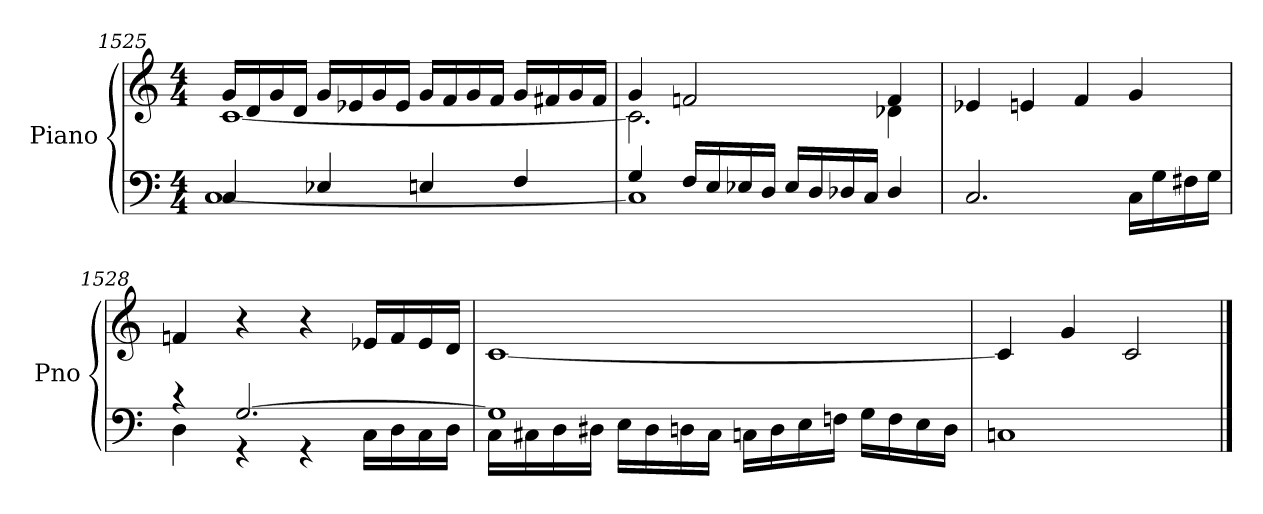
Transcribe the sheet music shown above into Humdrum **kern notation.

**kern	**kern
*part1	*part1
*staff2	*staff1
*I"Piano	*
*I'Pno	*
!!LO:LB:g=z
*clefF4	*clefG2
*k[]	*k[]
*M4/4	*M4/4
=1525	=1525
*^	*^
4C/	[1C	16g/LL	[1c
.	.	16d/	.
.	.	16g/	.
.	.	16d/JJ	.
4E-X/	.	16g/LL	.
.	.	16e-X/	.
.	.	16g/	.
.	.	16e-/JJ	.
4En/	.	16g/LL	.
.	.	16f/	.
.	.	16g/	.
.	.	16f/JJ	.
4F/	.	16g/LL	.
.	.	16f#X/	.
.	.	16g/	.
.	.	16f#/JJ	.
=1526	=1526	=1526	=1526
4G/	1C]	4g/	2.c\]
16F/LL	.	2fn/	.
16E/	.	.	.
16E-X/	.	.	.
16D/JJ	.	.	.
16E-/LL	.	.	.
16D/	.	.	.
16D-X/	.	.	.
16C/JJ	.	.	.
4D-/	.	4f/	4d-X\
*v	*v	*	*
*	*v	*v
=1527	=1527
2.C/	4e-X/
.	4en/
.	4f/
16C\LL	4g/
16G\	.
16F#X\	.
16G\JJ	.
!!LO:LB:g=z
=1528	=1528
*^	*
4rc	4D\	4fn/
[2.G/	4rGG	4r
.	4rGG	4r
.	16C\LL	16e-X/LL
.	16D\	16f/
.	16C\	16e-/
.	16D\JJ	16d/JJ
=1529	=1529	=1529
1G]	16C\LL	[1c
.	16C#X\	.
.	16D\	.
.	16D#X\JJ	.
.	16E\LL	.
.	16D#\	.
.	16Dn\	.
.	16C#\JJ	.
.	16Cn\LL	.
.	16D\	.
.	16E\	.
.	16Fn\JJ	.
.	16G\LL	.
.	16F\	.
.	16E\	.
.	16D\JJ	.
*v	*v	*
=1530	=1530
1Cn	4c/]
.	4g/
.	2c/
==	==
*-	*-
